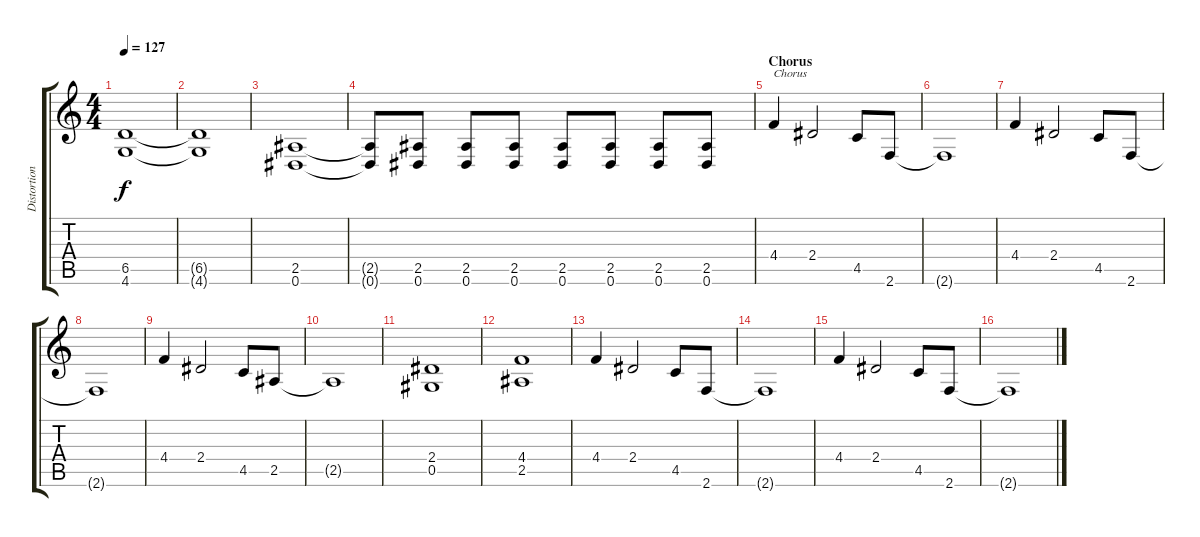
\track ("Distortion Guitar" "Distortion") {instrument distortionguitar}
\staff {score tabs}
\tuning (Eb4 Bb3 Gb3 Db3 Ab2 Eb2) {hide}
\ts (4 4)
\tempo 127
\clef g2
\ks c
(6.5 4.6).1{dy f} |
(6.5{t} 4.6{t}).1 |
(2.5 0.6).1 |
(2.5{t} 0.6{t}).8 (2.5 0.6).8 (2.5 0.6).8 (2.5 0.6).8 (2.5 0.6).8 (2.5 0.6).8 (2.5 0.6).8 (2.5 0.6).8 |
\section ("" "Chorus")
4.4.4{txt "Chorus"} 2.4.2 4.5.8 2.6.8 |
2.6{t}.1 |
4.4.4 2.4.2 4.5.8 2.6.8 |
2.6{t}.1 |
4.4.4 2.4.2 4.5.8 2.5.8 |
2.5{t}.1 |
(2.4 0.5).1 |
(4.4 2.5).1 |
4.4.4 2.4.2 4.5.8 2.6.8 |
2.6{t}.1 |
4.4.4 2.4.2 4.5.8 2.6.8 |
2.6{t}.1
